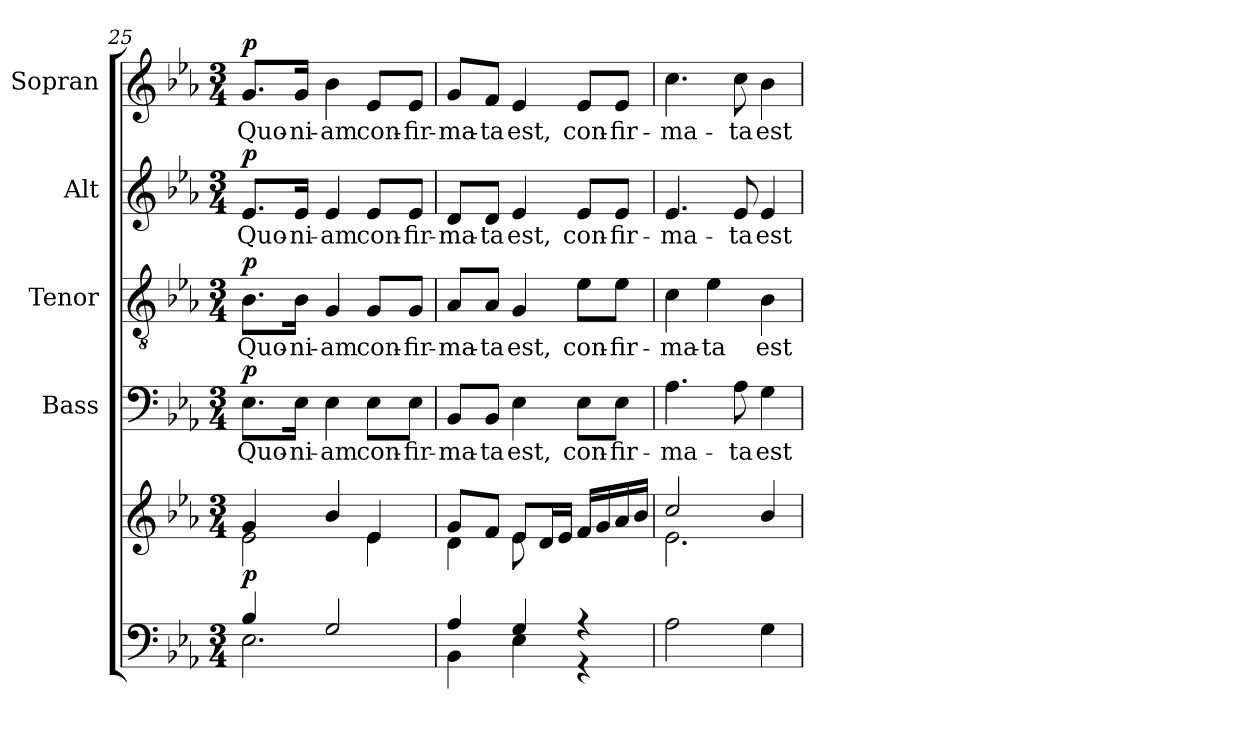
**kern	**kern	**dynam	**kern	**text	**dynam	**kern	**text	**dynam	**kern	**text	**dynam	**kern	**text	**dynam
*part5	*part5	*part5	*part4	*part4	*part4	*part3	*part3	*part3	*part2	*part2	*part2	*part1	*part1	*part1
*staff6	*staff5	*staff5/6	*staff4	*staff4	*staff4	*staff3	*staff3	*staff3	*staff2	*staff2	*staff2	*staff1	*staff1	*staff1
*	*	*	*I"Bass	*	*	*I"Tenor	*	*	*I"Alt	*	*	*I"Sopran	*	*
*	*	*	*I'B.	*	*	*I'T.	*	*	*I'A.	*	*	*I'S.	*	*
*clefF4	*clefG2	*	*clefF4	*	*	*clefGv2	*	*	*clefG2	*	*	*clefG2	*	*
*k[b-e-a-]	*k[b-e-a-]	*	*k[b-e-a-]	*	*	*k[b-e-a-]	*	*	*k[b-e-a-]	*	*	*k[b-e-a-]	*	*
*E-:	*E-:	*	*E-:	*	*	*E-:	*	*	*E-:	*	*	*E-:	*	*
*M3/4	*M3/4	*	*M3/4	*	*	*M3/4	*	*	*M3/4	*	*	*M3/4	*	*
=25	=25	=25	=25	=25	=25	=25	=25	=25	=25	=25	=25	=25	=25	=25
*^	*^	*	*	*	*	*	*	*	*	*	*	*	*	*
!	!	!	!	!LO:DY:b	!	!LO:LY:b	!LO:DY:a	!	!LO:LY:b	!LO:DY:a	!	!LO:LY:b	!LO:DY:a	!	!LO:LY:b	!LO:DY:a
4B-/	2.E-\	4g/	2e-\	p	8.E-\L	Quo-	p	8.B-\L	Quo-	p	8.e-/L	Quo-	p	8.g/L	Quo-	p
!	!	!	!	!	!	!LO:LY:b	!	!	!LO:LY:b	!	!	!LO:LY:b	!	!	!LO:LY:b	!
.	.	.	.	.	16E-\Jk	-ni-	.	16B-\Jk	-ni-	.	16e-/Jk	-ni-	.	16g/Jk	-ni-	.
!	!	!	!	!	!	!LO:LY:b	!	!	!LO:LY:b	!	!	!LO:LY:b	!	!	!LO:LY:b	!
2G/	.	4b-/	.	.	4E-\	-am	.	4G/	-am	.	4e-/	-am	.	4b-\	-am	.
!	!	!	!	!	!	!LO:LY:b	!	!	!LO:LY:b	!	!	!LO:LY:b	!	!	!LO:LY:b	!
.	.	4e-/	4e-\	.	8E-\L	con-	.	8G/L	con-	.	8e-/L	con-	.	8e-/L	con-	.
!	!	!	!	!	!	!LO:LY:b	!	!	!LO:LY:b	!	!	!LO:LY:b	!	!	!LO:LY:b	!
.	.	.	.	.	8E-\J	-fir-	.	8G/J	-fir-	.	8e-/J	-fir-	.	8e-/J	-fir-	.
!!LO:LB:g=z
=26	=26	=26	=26	=26	=26	=26	=26	=26	=26	=26	=26	=26	=26	=26	=26	=26
!	!	!	!	!	!	!LO:LY:b	!	!	!LO:LY:b	!	!	!LO:LY:b	!	!	!LO:LY:b	!
4A-/	4BB-\	8g/L	4d\	.	8BB-/L	-ma-	.	8A-/L	-ma-	.	8d/L	-ma-	.	8g/L	-ma-	.
!	!	!	!	!	!	!LO:LY:b	!	!	!LO:LY:b	!	!	!LO:LY:b	!	!	!LO:LY:b	!
.	.	8f/J	.	.	8BB-/J	-ta	.	8A-/J	-ta	.	8d/J	-ta	.	8f/J	-ta	.
!	!	!	!	!	!	!LO:LY:b	!	!	!LO:LY:b	!	!	!LO:LY:b	!	!	!LO:LY:b	!
4G/	4E-\	8e-/L	8e-\	.	4E-\	est,	.	4G/	est,	.	4e-/	est,	.	4e-/	est,	.
.	.	16d/L	4.ryy	.	.	.	.	.	.	.	.	.	.	.	.	.
.	.	16e-/JJ	.	.	.	.	.	.	.	.	.	.	.	.	.	.
!	!	!	!	!	!	!LO:LY:b	!	!	!LO:LY:b	!	!	!LO:LY:b	!	!	!LO:LY:b	!
4r	4r	16f/LL	.	.	8E-\L	con-	.	8e-\L	con-	.	8e-/L	con-	.	8e-/L	con-	.
.	.	16g/	.	.	.	.	.	.	.	.	.	.	.	.	.	.
!	!	!	!	!	!	!LO:LY:b	!	!	!LO:LY:b	!	!	!LO:LY:b	!	!	!LO:LY:b	!
.	.	16a-/	.	.	8E-\J	-fir-	.	8e-\J	-fir-	.	8e-/J	-fir-	.	8e-/J	-fir-	.
.	.	16b-/JJ	.	.	.	.	.	.	.	.	.	.	.	.	.	.
*v	*v	*	*	*	*	*	*	*	*	*	*	*	*	*	*	*
=27	=27	=27	=27	=27	=27	=27	=27	=27	=27	=27	=27	=27	=27	=27	=27
!	!	!	!	!	!LO:LY:b	!	!	!LO:LY:b	!	!	!LO:LY:b	!	!	!LO:LY:b	!
2A-\	2cc/	2.e-\	.	4.A-\	-ma-	.	4c\	-ma-	.	4.e-/	-ma-	.	4.cc\	-ma-	.
!	!	!	!	!	!	!	!	!LO:LY:b	!	!	!	!	!	!	!
.	.	.	.	.	.	.	4e-\	-ta	.	.	.	.	.	.	.
!	!	!	!	!	!LO:LY:b	!	!	!	!	!	!LO:LY:b	!	!	!LO:LY:b	!
.	.	.	.	8A-\	-ta	.	.	.	.	8e-/	-ta	.	8cc\	-ta	.
!	!	!	!	!	!LO:LY:b	!	!	!LO:LY:b	!	!	!LO:LY:b	!	!	!LO:LY:b	!
4G\	4b-/	.	.	4G\	est	.	4B-\	est	.	4e-/	est	.	4b-\	est	.
*	*v	*v	*	*	*	*	*	*	*	*	*	*	*	*	*
=	=	=	=	=	=	=	=	=	=	=	=	=	=	=
*-	*-	*-	*-	*-	*-	*-	*-	*-	*-	*-	*-	*-	*-	*-
